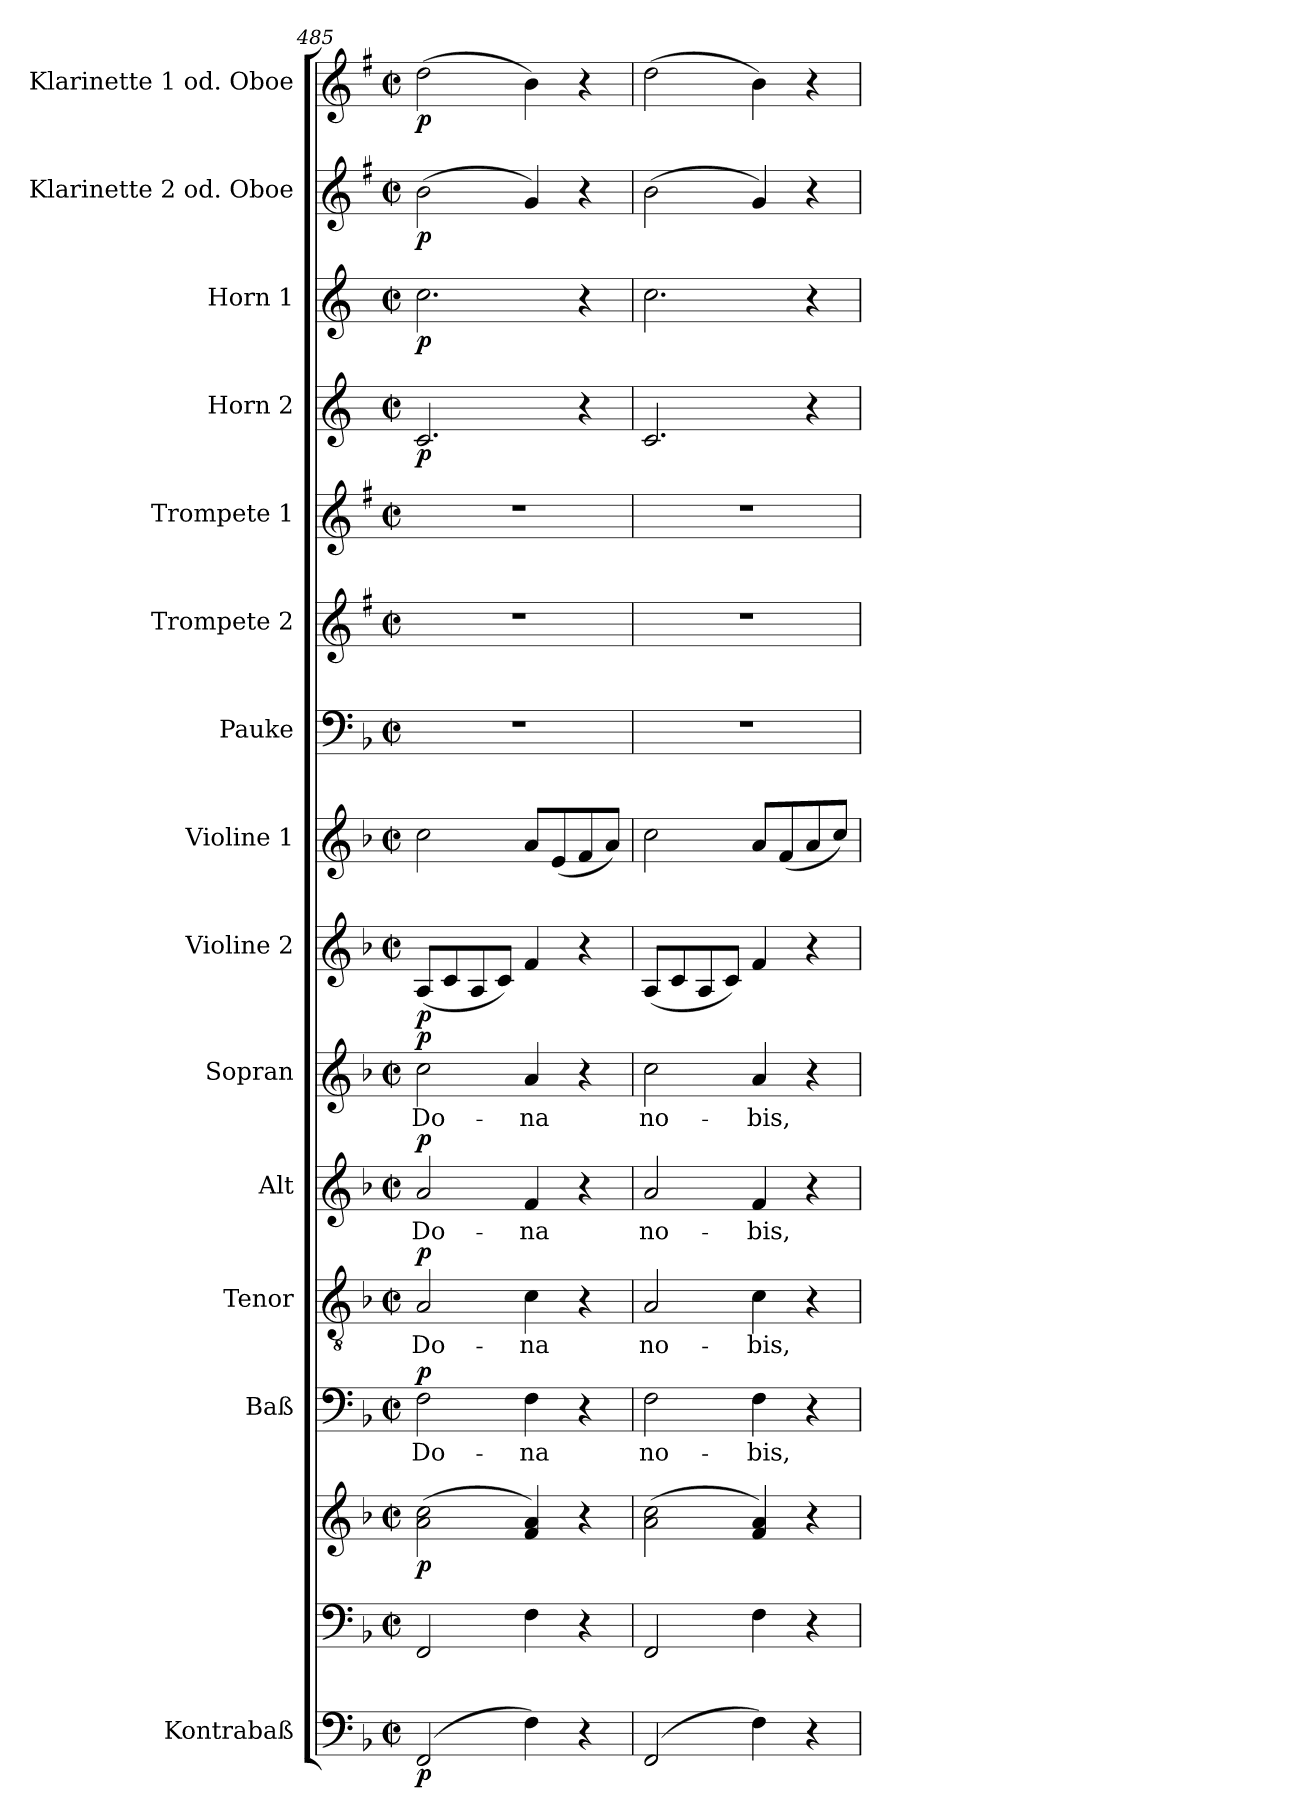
**kern	**dynam	**kern	**kern	**dynam	**kern	**text	**dynam	**kern	**text	**dynam	**kern	**text	**dynam	**kern	**text	**dynam	**kern	**dynam	**kern	**kern	**kern	**kern	**kern	**dynam	**kern	**dynam	**kern	**dynam	**kern	**dynam
*part15	*part15	*part14	*part14	*part14	*part13	*part13	*part13	*part12	*part12	*part12	*part11	*part11	*part11	*part10	*part10	*part10	*part9	*part9	*part8	*part7	*part6	*part5	*part4	*part4	*part3	*part3	*part2	*part2	*part1	*part1
*staff16	*staff16	*staff15	*staff14	*staff14/15	*staff13	*staff13	*staff13	*staff12	*staff12	*staff12	*staff11	*staff11	*staff11	*staff10	*staff10	*staff10	*staff9	*staff9	*staff8	*staff7	*staff6	*staff5	*staff4	*staff4	*staff3	*staff3	*staff2	*staff2	*staff1	*staff1
*I"Kontrabaß	*	*	*	*	*I"Baß	*	*	*I"Tenor	*	*	*I"Alt	*	*	*I"Sopran	*	*	*I"Violine 2	*	*I"Violine 1	*I"Pauke	*I"Trompete 2	*I"Trompete 1	*I"Horn 2	*	*I"Horn 1	*	*I"Klarinette 2 od. Oboe	*	*I"Klarinette 1 od. Oboe	*
*	*	*	*	*	*	*	*	*	*	*	*	*	*	*	*	*	*	*	*	*	*I'Tpt	*I'Tpt	*I'Hn	*	*I'Hn	*	*	*	*	*
*clefF4	*	*clefF4	*clefG2	*	*clefF4	*	*	*clefGv2	*	*	*clefG2	*	*	*clefG2	*	*	*clefG2	*	*clefG2	*clefF4	*clefG2	*clefG2	*clefG2	*	*clefG2	*	*clefG2	*	*clefG2	*
*ITrd7c12	*	*	*	*	*	*	*	*	*	*	*	*	*	*	*	*	*	*	*	*	*ITrd1c2	*ITrd1c2	*ITrd4c7	*	*ITrd4c7	*	*ITrd1c2	*	*ITrd1c2	*
*k[b-]	*	*k[b-]	*k[b-]	*	*k[b-]	*	*	*k[b-]	*	*	*k[b-]	*	*	*k[b-]	*	*	*k[b-]	*	*k[b-]	*k[b-]	*k[b-]	*k[b-]	*k[b-]	*	*k[b-]	*	*k[b-]	*	*k[b-]	*
*F:	*	*F:	*F:	*	*F:	*	*	*F:	*	*	*F:	*	*	*F:	*	*	*F:	*	*F:	*F:	*F:	*F:	*F:	*	*F:	*	*F:	*	*F:	*
*M2/2	*	*M2/2	*M2/2	*	*M2/2	*	*	*M2/2	*	*	*M2/2	*	*	*M2/2	*	*	*M2/2	*	*M2/2	*M2/2	*M2/2	*M2/2	*M2/2	*	*M2/2	*	*M2/2	*	*M2/2	*
*met(c|)	*	*met(c|)	*met(c|)	*	*met(c|)	*	*	*met(c|)	*	*	*met(c|)	*	*	*met(c|)	*	*	*met(c|)	*	*met(c|)	*met(c|)	*met(c|)	*met(c|)	*met(c|)	*	*met(c|)	*	*met(c|)	*	*met(c|)	*
=485	=485	=485	=485	=485	=485	=485	=485	=485	=485	=485	=485	=485	=485	=485	=485	=485	=485	=485	=485	=485	=485	=485	=485	=485	=485	=485	=485	=485	=485	=485
!	!LO:DY:b	!	!	!LO:DY:b	!	!LO:LY:b	!LO:DY:a	!	!LO:LY:b	!LO:DY:a	!	!LO:LY:b	!LO:DY:a	!	!LO:LY:b	!LO:DY:a	!	!LO:DY:b	!	!	!	!	!	!LO:DY:b	!	!LO:DY:b	!	!LO:DY:b	!	!LO:DY:b
(2FFF/	p	2FF/	(>2a\ 2cc\	p	2F\	Do-	p	2A/	Do-	p	2a/	Do-	p	2cc\	Do-	p	(<8A/L	p	2cc\	1r	1r	1r	2.F/	p	2.f\	p	(>2a\	p	(>2cc\	p
.	.	.	.	.	.	.	.	.	.	.	.	.	.	.	.	.	8c/	.	.	.	.	.	.	.	.	.	.	.	.	.
.	.	.	.	.	.	.	.	.	.	.	.	.	.	.	.	.	8A/	.	.	.	.	.	.	.	.	.	.	.	.	.
.	.	.	.	.	.	.	.	.	.	.	.	.	.	.	.	.	8c/J)	.	.	.	.	.	.	.	.	.	.	.	.	.
!	!	!	!	!	!	!LO:LY:b	!	!	!LO:LY:b	!	!	!LO:LY:b	!	!	!LO:LY:b	!	!	!	!	!	!	!	!	!	!	!	!	!	!	!
4FF\)	.	4F\	4f/ 4a/)	.	4F\	-na	.	4c\	-na	.	4f/	-na	.	4a/	-na	.	4f/	.	8a/L	.	.	.	.	.	.	.	4f/)	.	4a\)	.
.	.	.	.	.	.	.	.	.	.	.	.	.	.	.	.	.	.	.	(<8e/	.	.	.	.	.	.	.	.	.	.	.
4r	.	4r	4r	.	4r	.	.	4r	.	.	4r	.	.	4r	.	.	4r	.	8f/	.	.	.	4r	.	4r	.	4r	.	4r	.
.	.	.	.	.	.	.	.	.	.	.	.	.	.	.	.	.	.	.	8a/J)	.	.	.	.	.	.	.	.	.	.	.
=486	=486	=486	=486	=486	=486	=486	=486	=486	=486	=486	=486	=486	=486	=486	=486	=486	=486	=486	=486	=486	=486	=486	=486	=486	=486	=486	=486	=486	=486	=486
!	!	!	!	!	!	!LO:LY:b	!	!	!LO:LY:b	!	!	!LO:LY:b	!	!	!LO:LY:b	!	!	!	!	!	!	!	!	!	!	!	!	!	!	!
(2FFF/	.	2FF/	(>2a\ 2cc\	.	2F\	no-	.	2A/	no-	.	2a/	no-	.	2cc\	no-	.	(<8A/L	.	2cc\	1r	1r	1r	2.F/	.	2.f\	.	(>2a\	.	(>2cc\	.
.	.	.	.	.	.	.	.	.	.	.	.	.	.	.	.	.	8c/	.	.	.	.	.	.	.	.	.	.	.	.	.
.	.	.	.	.	.	.	.	.	.	.	.	.	.	.	.	.	8A/	.	.	.	.	.	.	.	.	.	.	.	.	.
.	.	.	.	.	.	.	.	.	.	.	.	.	.	.	.	.	8c/J)	.	.	.	.	.	.	.	.	.	.	.	.	.
!	!	!	!	!	!	!LO:LY:b	!	!	!LO:LY:b	!	!	!LO:LY:b	!	!	!LO:LY:b	!	!	!	!	!	!	!	!	!	!	!	!	!	!	!
4FF\)	.	4F\	4f/ 4a/)	.	4F\	-bis,	.	4c\	-bis,	.	4f/	-bis,	.	4a/	-bis,	.	4f/	.	8a/L	.	.	.	.	.	.	.	4f/)	.	4a\)	.
.	.	.	.	.	.	.	.	.	.	.	.	.	.	.	.	.	.	.	(<8f/	.	.	.	.	.	.	.	.	.	.	.
4r	.	4r	4r	.	4r	.	.	4r	.	.	4r	.	.	4r	.	.	4r	.	8a/	.	.	.	4r	.	4r	.	4r	.	4r	.
.	.	.	.	.	.	.	.	.	.	.	.	.	.	.	.	.	.	.	8cc/J)	.	.	.	.	.	.	.	.	.	.	.
=	=	=	=	=	=	=	=	=	=	=	=	=	=	=	=	=	=	=	=	=	=	=	=	=	=	=	=	=	=	=
*-	*-	*-	*-	*-	*-	*-	*-	*-	*-	*-	*-	*-	*-	*-	*-	*-	*-	*-	*-	*-	*-	*-	*-	*-	*-	*-	*-	*-	*-	*-
